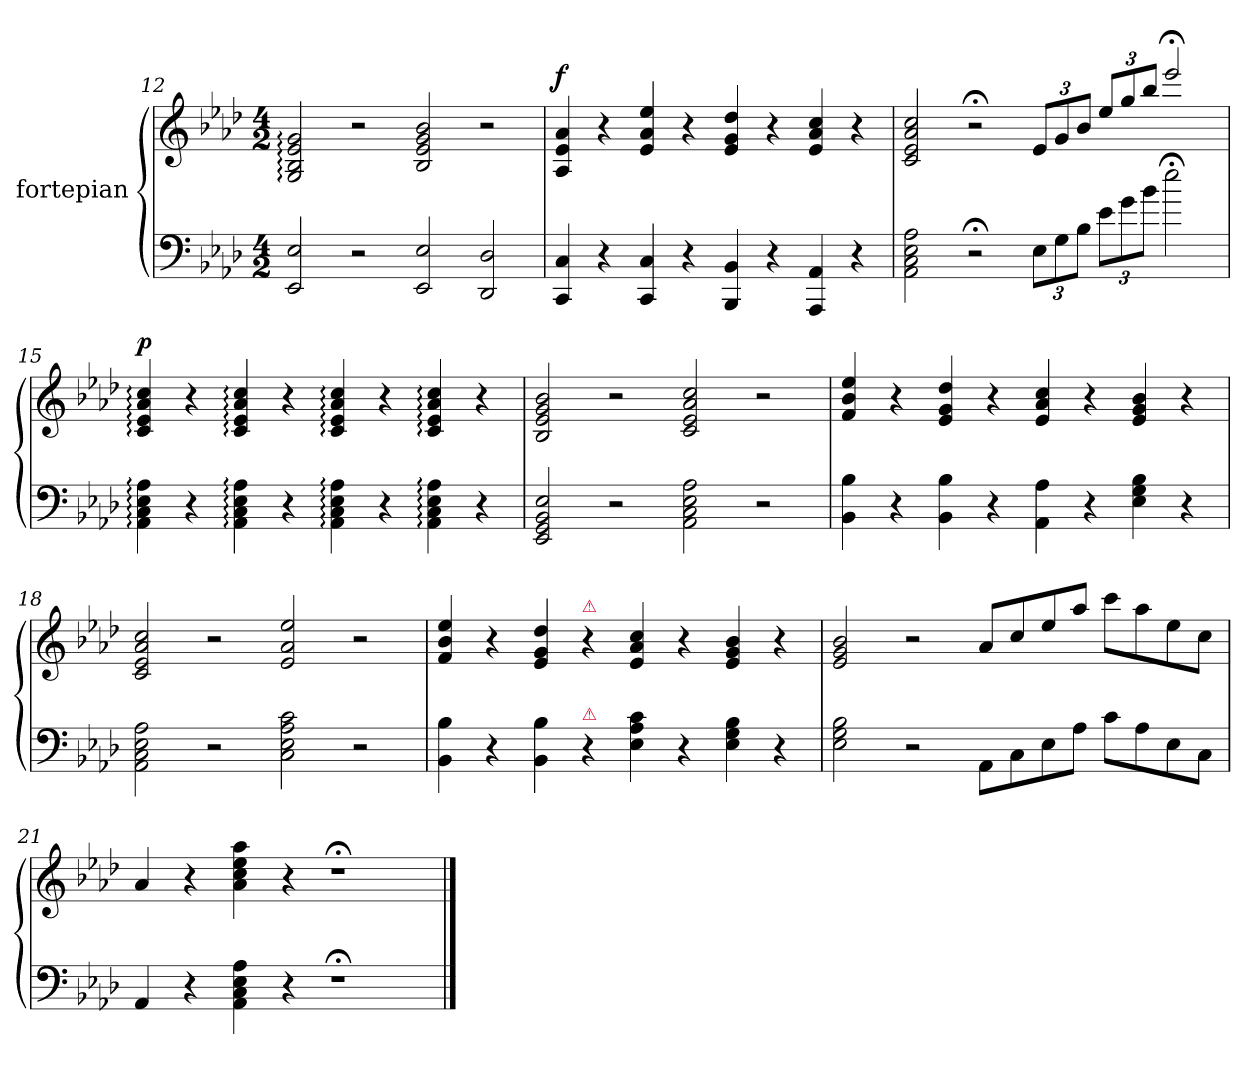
**kern	**kern	**dynam
*part1	*part1	*part1
*staff2	*staff1	*staff1/2
*I"fortepian	*	*
*clefF4	*clefG2	*
*k[b-e-a-d-]	*k[b-e-a-d-]	*
*M4/2	*M4/2	*
=12	=12	=12
2EE-/ 2E-/	2G:/ 2B-:/ 2e-:/ 2g:/	.
2r	2r	.
2EE-/ 2E-/	2B-/ 2e-/ 2g/ 2b-/	.
2DD-/ 2D-/	2r	.
=13	=13	=13
!	!	!LO:DY:a
4CC/ 4C/	4A-/ 4e-/ 4a-/	f
4r	4r	.
4CC/ 4C/	4e-/ 4a-/ 4ee-/	.
4r	4r	.
4BBB-/ 4BB-/	4e-/ 4g/ 4dd-/	.
4r	4r	.
4AAA-/ 4AA-/	4e-/ 4a-/ 4cc/	.
4r	4r	.
=14	=14	=14
2AA-\ 2C\ 2E-\ 2A-\	2c/ 2e-/ 2a-/ 2cc/	.
2r;<	2r;<	.
12E-\L	12e-/L	.
12G\	12g/	.
12B-\J	12b-/J	.
12e-\L	12ee-/L	.
12g\	12gg/	.
12b-\J	12bb-/J	.
2ee-;\	2eee-;</	.
=15	=15	=15
!	!	!LO:DY:a
4AA-:\ 4C:\ 4E-:\ 4A-:\	4c:/ 4e-:/ 4a-:/ 4cc:/	p
4r	4r	.
4AA-:\ 4C:\ 4E-:\ 4A-:\	4c:/ 4e-:/ 4a-:/ 4cc:/	.
4r	4r	.
4AA-:\ 4C:\ 4E-:\ 4A-:\	4c:/ 4e-:/ 4a-:/ 4cc:/	.
4r	4r	.
4AA-:\ 4C:\ 4E-:\ 4A-:\	4c:/ 4e-:/ 4a-:/ 4cc:/	.
4r	4r	.
=16	=16	=16
2EE-/ 2GG/ 2BB-/ 2E-/	2B-/ 2e-/ 2g/ 2b-/	.
2r	2r	.
2AA-\ 2C\ 2E-\ 2A-\	2c/ 2e-/ 2a-/ 2cc/	.
2r	2r	.
=17	=17	=17
4BB-\ 4B-\	4f/ 4b-/ 4ee-/	.
4r	4r	.
4BB-\ 4B-\	4e-/ 4g/ 4dd-/	.
4r	4r	.
4AA-\ 4A-\	4e-/ 4a-/ 4cc/	.
4r	4r	.
4E-\ 4G\ 4B-\	4e-/ 4g/ 4b-/	.
4r	4r	.
=18	=18	=18
2AA-\ 2C\ 2E-\ 2A-\	2c/ 2e-/ 2a-/ 2cc/	.
2r	2r	.
2C\ 2E-\ 2A-\ 2c\	2e-/ 2a-/ 2ee-/	.
2r	2r	.
=19	=19	=19
4BB-\ 4B-\	4f/ 4b-/ 4ee-/	.
4r	4r	.
4BB-\ 4B-\	4e-/ 4g/ 4dd-/	.
!	!LO:TX:a:color=crimson:t=⚠	!
!LO:TX:a:color=crimson:t=⚠	!	!
4r	4r	.
4E-\ 4A-\ 4c\	4e-/ 4a-/ 4cc/	.
4r	4r	.
4E-\ 4G\ 4B-\	4e-/ 4g/ 4b-/	.
4r	4r	.
=20	=20	=20
2E-\ 2G\ 2B-\	2e-/ 2g/ 2b-/	.
2r	2r	.
8AA-\L	8a-/L	.
8C\	8cc/	.
8E-\	8ee-/	.
8A-\J	8aa-/J	.
8c\L	8ccc\L	.
8A-\	8aa-\	.
8E-\	8ee-\	.
8C\J	8cc\J	.
=21	=21	=21
4AA-/	4a-/	.
4r	4r	.
4AA-\ 4C\ 4E-\ 4A-\	4a-\ 4cc\ 4ee-\ 4aa-\	.
4r	4r	.
1r;<	1r;<	.
==	==	==
*-	*-	*-
